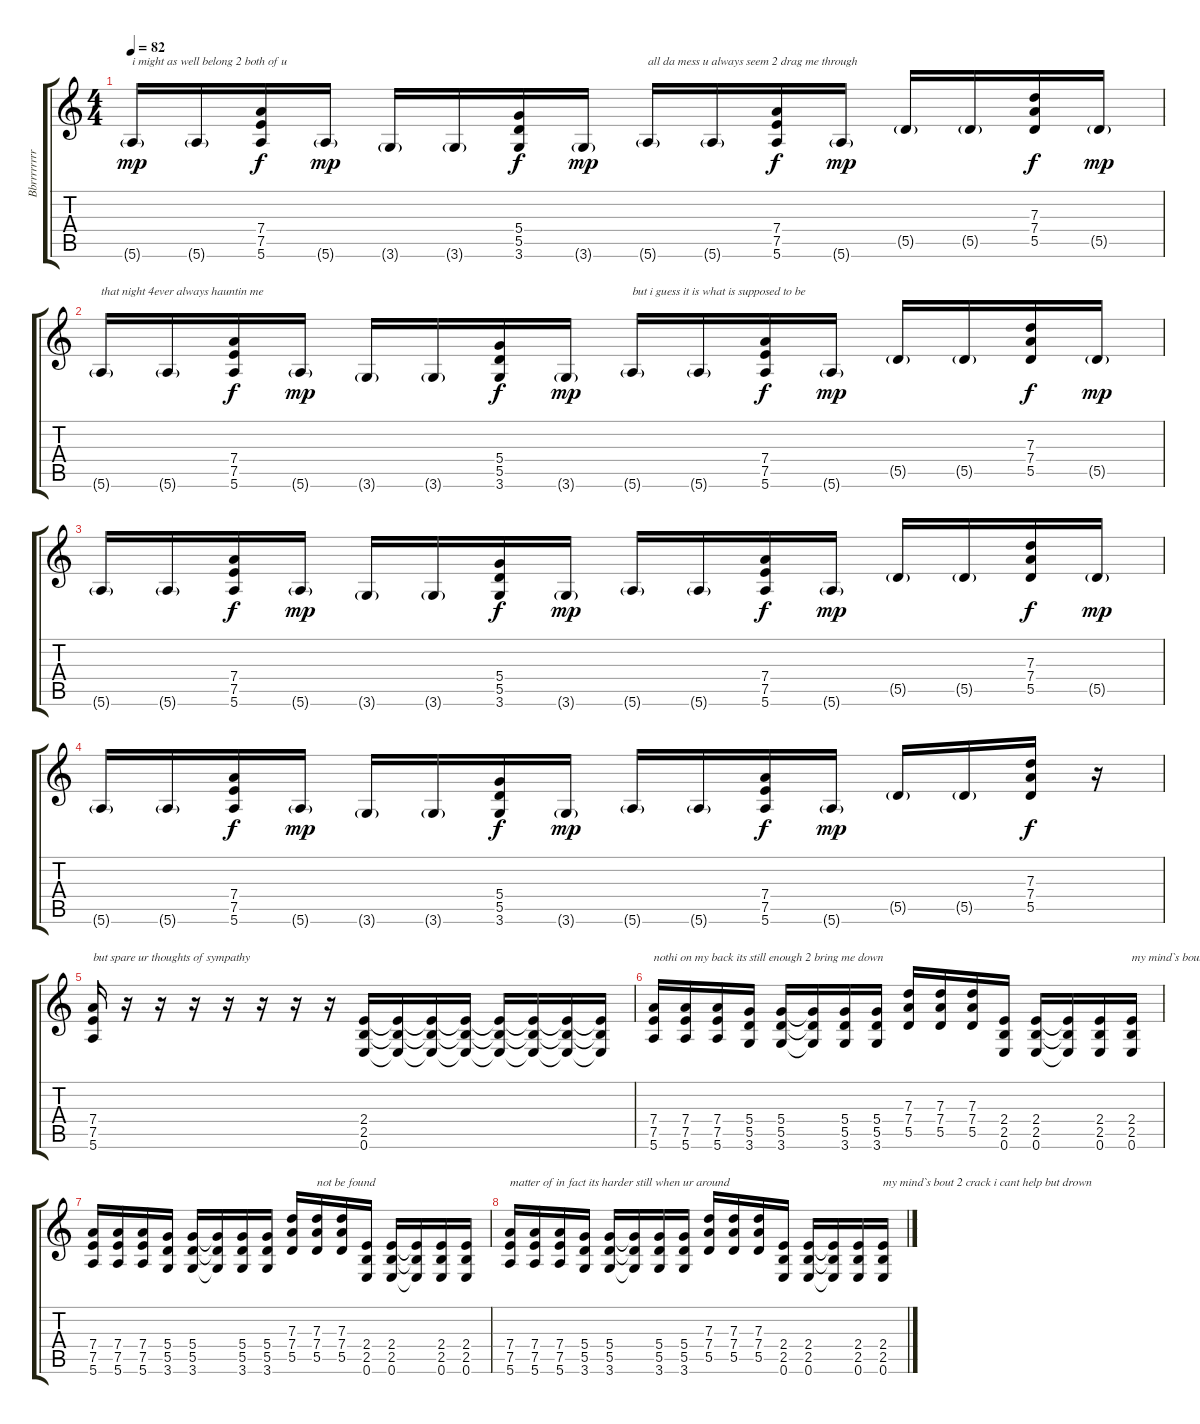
\track ("Bbrrrrrrrrrrrrrrrrrrown Sooound" "Bbrrrrrrrr") {instrument distortionguitar}
\staff {score tabs}
\tuning (E4 B3 G3 D3 A2 E2) {hide}
\ts (4 4)
\tempo 82
\clef g2
\ks c
5.6{g}.16{txt "i might as well belong 2 both of u" dy mp} 5.6{g}.16 (7.4 7.5 5.6).16{dy f} 5.6{g}.16{dy mp} 3.6{g}.16 3.6{g}.16 (5.4 5.5 3.6).16{dy f} 3.6{g}.16{dy mp} 5.6{g}.16{txt "all da mess u always seem 2 drag me through"} 5.6{g}.16 (7.4 7.5 5.6).16{dy f} 5.6{g}.16{dy mp} 5.5{g}.16 5.5{g}.16 (7.3 7.4 5.5).16{dy f} 5.5{g}.16{dy mp} |
5.6{g}.16{txt "that night 4ever always hauntin me"} 5.6{g}.16 (7.4 7.5 5.6).16{dy f} 5.6{g}.16{dy mp} 3.6{g}.16 3.6{g}.16 (5.4 5.5 3.6).16{dy f} 3.6{g}.16{dy mp} 5.6{g}.16{txt "but i guess it is what is supposed to be"} 5.6{g}.16 (7.4 7.5 5.6).16{dy f} 5.6{g}.16{dy mp} 5.5{g}.16 5.5{g}.16 (7.3 7.4 5.5).16{dy f} 5.5{g}.16{dy mp} |
5.6{g}.16 5.6{g}.16 (7.4 7.5 5.6).16{dy f} 5.6{g}.16{dy mp} 3.6{g}.16 3.6{g}.16 (5.4 5.5 3.6).16{dy f} 3.6{g}.16{dy mp} 5.6{g}.16 5.6{g}.16 (7.4 7.5 5.6).16{dy f} 5.6{g}.16{dy mp} 5.5{g}.16 5.5{g}.16 (7.3 7.4 5.5).16{dy f} 5.5{g}.16{dy mp} |
5.6{g}.16 5.6{g}.16 (7.4 7.5 5.6).16{dy f} 5.6{g}.16{dy mp} 3.6{g}.16 3.6{g}.16 (5.4 5.5 3.6).16{dy f} 3.6{g}.16{dy mp} 5.6{g}.16 5.6{g}.16 (7.4 7.5 5.6).16{dy f} 5.6{g}.16{dy mp} 5.5{g}.16 5.5{g}.16 (7.3 7.4 5.5).16{dy f} r.16 |
(7.4 7.5 5.6).16{txt "but spare ur thoughts of sympathy"} r.16 r.16 r.16 r.16 r.16 r.16 r.16 (2.4 2.5 0.6).16 (2.4{t} 2.5{t} 0.6{t}).16 (2.4{t} 2.5{t} 0.6{t}).16 (2.4{t} 2.5{t} 0.6{t}).16 (2.4{t} 2.5{t} 0.6{t}).16 (2.4{t} 2.5{t} 0.6{t}).16 (2.4{t} 2.5{t} 0.6{t}).16 (2.4{t} 2.5{t} 0.6{t}).16 |
(7.4 7.5 5.6).16{txt "nothi on my back its still enough 2 bring me down"} (7.4 7.5 5.6).16 (7.4 7.5 5.6).16 (5.4 5.5 3.6).16 (5.4 5.5 3.6).16 (5.4{t} 5.5{t} 3.6{t}).16 (5.4 5.5 3.6).16 (5.4 5.5 3.6).16 (7.3 7.4 5.5).16 (7.3 7.4 5.5).16 (7.3 7.4 5.5).16 (2.4 2.5 0.6).16 (2.4 2.5 0.6).16 (2.4{t} 2.5{t} 0.6{t}).16 (2.4 2.5 0.6).16 (2.4 2.5 0.6).16{txt "my mind`s bout 2 crack coz what i thought could "} |
(7.4 7.5 5.6).16 (7.4 7.5 5.6).16 (7.4 7.5 5.6).16 (5.4 5.5 3.6).16 (5.4 5.5 3.6).16 (5.4{t} 5.5{t} 3.6{t}).16 (5.4 5.5 3.6).16 (5.4 5.5 3.6).16 (7.3 7.4 5.5).16 (7.3 7.4 5.5).16{txt "not be found"} (7.3 7.4 5.5).16 (2.4 2.5 0.6).16 (2.4 2.5 0.6).16 (2.4{t} 2.5{t} 0.6{t}).16 (2.4 2.5 0.6).16 (2.4 2.5 0.6).16 |
(7.4 7.5 5.6).16{txt "matter of in fact its harder still when ur around"} (7.4 7.5 5.6).16 (7.4 7.5 5.6).16 (5.4 5.5 3.6).16 (5.4 5.5 3.6).16 (5.4{t} 5.5{t} 3.6{t}).16 (5.4 5.5 3.6).16 (5.4 5.5 3.6).16 (7.3 7.4 5.5).16 (7.3 7.4 5.5).16 (7.3 7.4 5.5).16 (2.4 2.5 0.6).16 (2.4 2.5 0.6).16 (2.4{t} 2.5{t} 0.6{t}).16 (2.4 2.5 0.6).16 (2.4 2.5 0.6).16{txt "my mind`s bout 2 crack i cant help but drown"}
